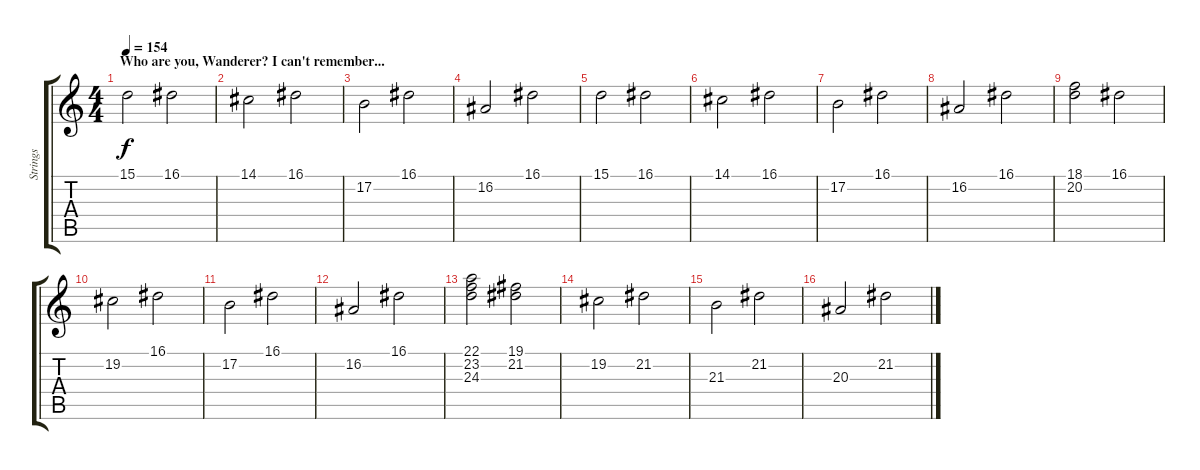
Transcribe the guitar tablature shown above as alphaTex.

\track ("Strings" "Strings") {instrument stringensemble1}
\staff {score tabs}
\tuning (B3 Gb3 D3 A2 E2 B1) {hide}
\ts (4 4)
\section ("" "Who are you, Wanderer? I can't remember...")
\tempo 154
\clef g2
\ks c
15.1.2{dy f} 16.1.2 |
14.1.2 16.1.2 |
17.2.2 16.1.2 |
16.2.2 16.1.2 |
15.1.2 16.1.2 |
14.1.2 16.1.2 |
17.2.2 16.1.2 |
16.2.2 16.1.2 |
(18.1 20.2).2 16.1.2 |
19.2.2 16.1.2 |
17.2.2 16.1.2 |
16.2.2 16.1.2 |
(22.1 23.2 24.3).2 (19.1 21.2).2 |
19.2.2 21.2.2 |
21.3.2 21.2.2 |
20.3.2 21.2.2
